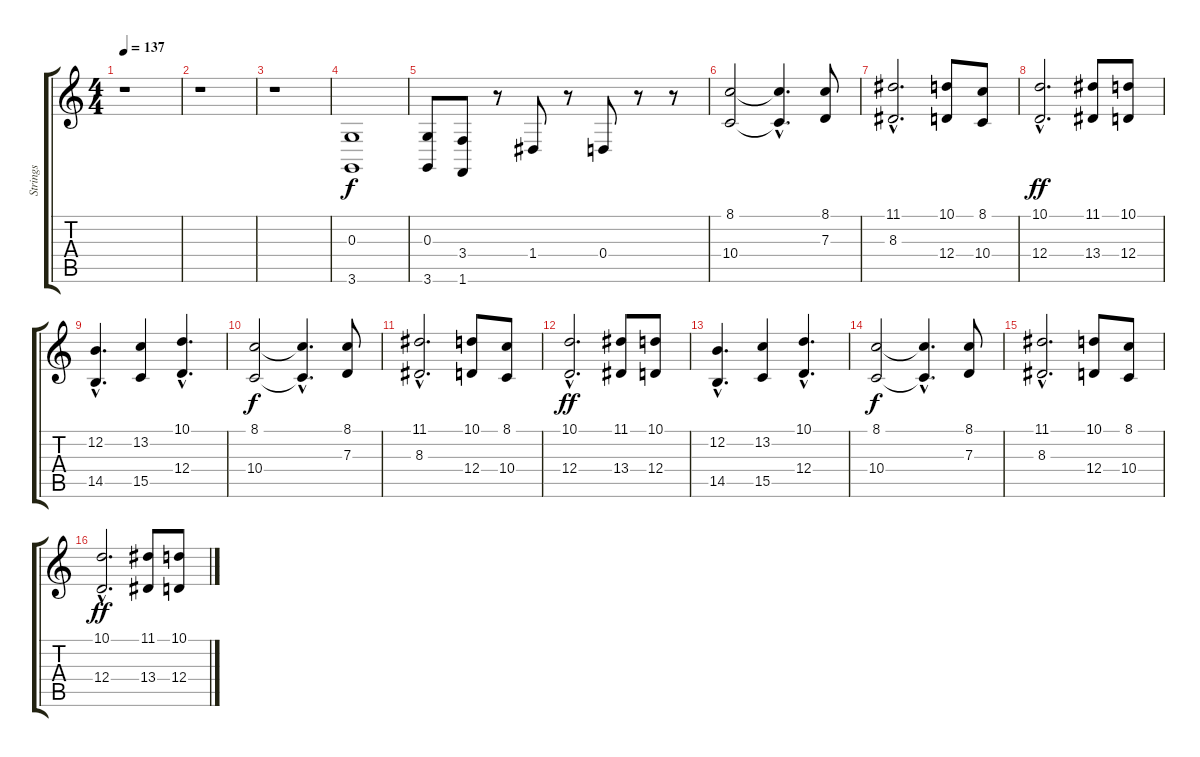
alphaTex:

\track ("Strings" "Strings") {instrument stringensemble1}
\staff {score tabs}
\tuning (E4 B3 G3 D3 A2 E2) {hide}
\ts (4 4)
\tempo 137
\clef g2
\ks c
r.1{dy p} |
r.1 |
r.1 |
(0.3 3.6).1{dy f} |
(0.3 3.6).8 (3.4 1.6).8 r.8 1.4.8 r.8 0.4.8 r.8 r.8 |
(8.1 10.4).2 (8.1{hac t} 10.4{hac t}).4{d} (8.1 7.3).8 |
(11.1{hac} 8.3{hac}).2{d} (10.1 12.4).8 (8.1 10.4).8 |
(10.1{hac} 12.4{hac}).2{d dy ff} (11.1 13.4).8 (10.1 12.4).8 |
(12.2{hac} 14.5{hac}).4{d} (13.2 15.5).4 (10.1{hac} 12.4{hac}).4{d} |
(8.1 10.4).2{dy f} (8.1{hac t} 10.4{hac t}).4{d} (8.1 7.3).8 |
(11.1{hac} 8.3{hac}).2{d} (10.1 12.4).8 (8.1 10.4).8 |
(10.1{hac} 12.4{hac}).2{d dy ff} (11.1 13.4).8 (10.1 12.4).8 |
(12.2{hac} 14.5{hac}).4{d} (13.2 15.5).4 (10.1{hac} 12.4{hac}).4{d} |
(8.1 10.4).2{dy f} (8.1{hac t} 10.4{hac t}).4{d} (8.1 7.3).8 |
(11.1{hac} 8.3{hac}).2{d} (10.1 12.4).8 (8.1 10.4).8 |
(10.1{hac} 12.4{hac}).2{d dy ff} (11.1 13.4).8 (10.1 12.4).8
